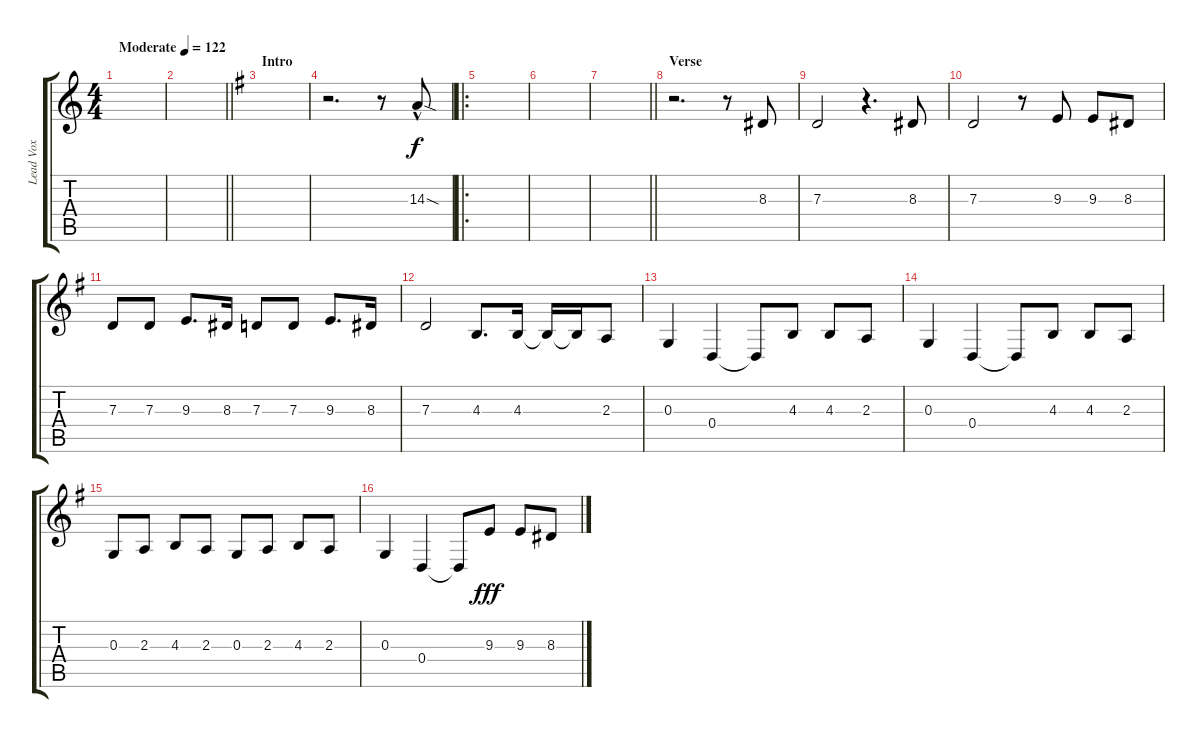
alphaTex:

\track ("Lead Vox" "Lead Vox") {instrument lead8bassandlead}
\staff {score tabs}
\tuning (E4 B3 G3 D3 A2 E2) {hide}
\ts (4 4)
\tempo (122 "Moderate")
\clef g2
\ks c
|
\barLineRight lightlight
|
\section ("" "Intro")
\ks g
|
r.2{d} r.8 14.3{sod hac}.8 |
\ro
|
|
\barLineRight lightlight
|
\section ("" "Verse")
r.2{d} r.8 8.3.8 |
7.3.2 r.4{d} 8.3.8 |
7.3.2 r.8 9.3.8 9.3.8 8.3.8 |
7.3.8 7.3.8 9.3.8{d} 8.3.16 7.3.8 7.3.8 9.3.8{d} 8.3.16 |
7.3.2 4.3.8{d} 4.3.16 4.3{t}.16 4.3{t}.16 2.3.8 |
0.3.4 0.4.4 0.4{t}.8 4.3.8 4.3.8 2.3.8 |
0.3.4 0.4.4 0.4{t}.8 4.3.8 4.3.8 2.3.8 |
0.3.8 2.3.8 4.3.8 2.3.8 0.3.8 2.3.8 4.3.8 2.3.8 |
0.3.4 0.4.4 0.4{t}.8{dy f} 9.3.8{dy fff} 9.3.8 8.3.8
